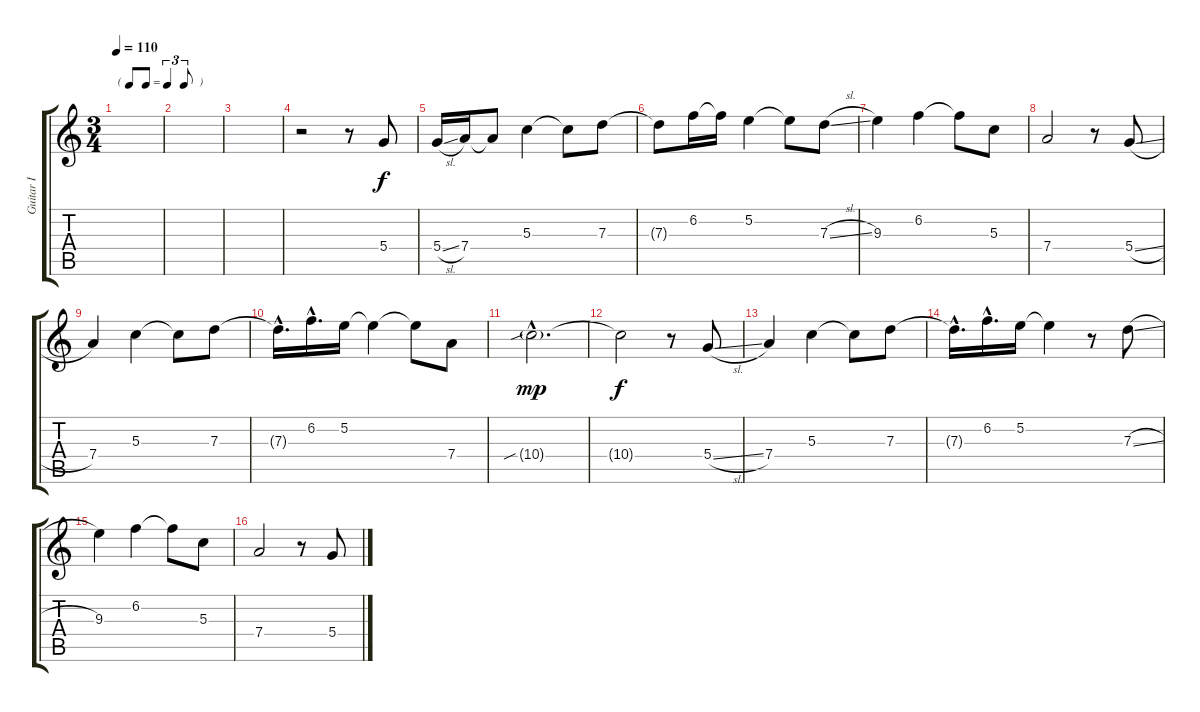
\track ("Guitar I" "Guitar I") {instrument electricguitarjazz}
\staff {score tabs}
\tuning (E4 B3 G3 D3 A2 E2) {hide}
\ts (3 4)
\tf triplet8th
\tempo 110
\clef g2
\ks c
|
|
|
r.2 r.8 5.4.8 |
5.4{sl}.16 7.4.16 7.4{t}.8 5.3.4 5.3{t}.8 7.3.8 |
7.3{t}.8 6.2.16 6.2{t}.16 5.2.4 5.2{t}.8 7.3{sl}.8 |
9.3.4 6.2.4 6.2{t}.8 5.3.8 |
7.4.2 r.8 5.4{sl}.8 |
7.4.4 5.3.4 5.3{t}.8 7.3.8 |
7.3{hac t}.16{d} 6.2{hac}.16{d} 5.2.16 5.2{t}.4 5.2{t}.8 7.4.8 |
10.4{sib g hac}.2{d dy mp} |
10.4{t}.2{dy f} r.8 5.4{sl}.8 |
7.4.4 5.3.4 5.3{t}.8 7.3.8 |
7.3{hac t}.16{d} 6.2{hac}.16{d} 5.2.16 5.2{t}.4 r.8 7.3{sl}.8 |
9.3.4 6.2.4 6.2{t}.8 5.3.8 |
7.4.2 r.8 5.4{sl}.8
